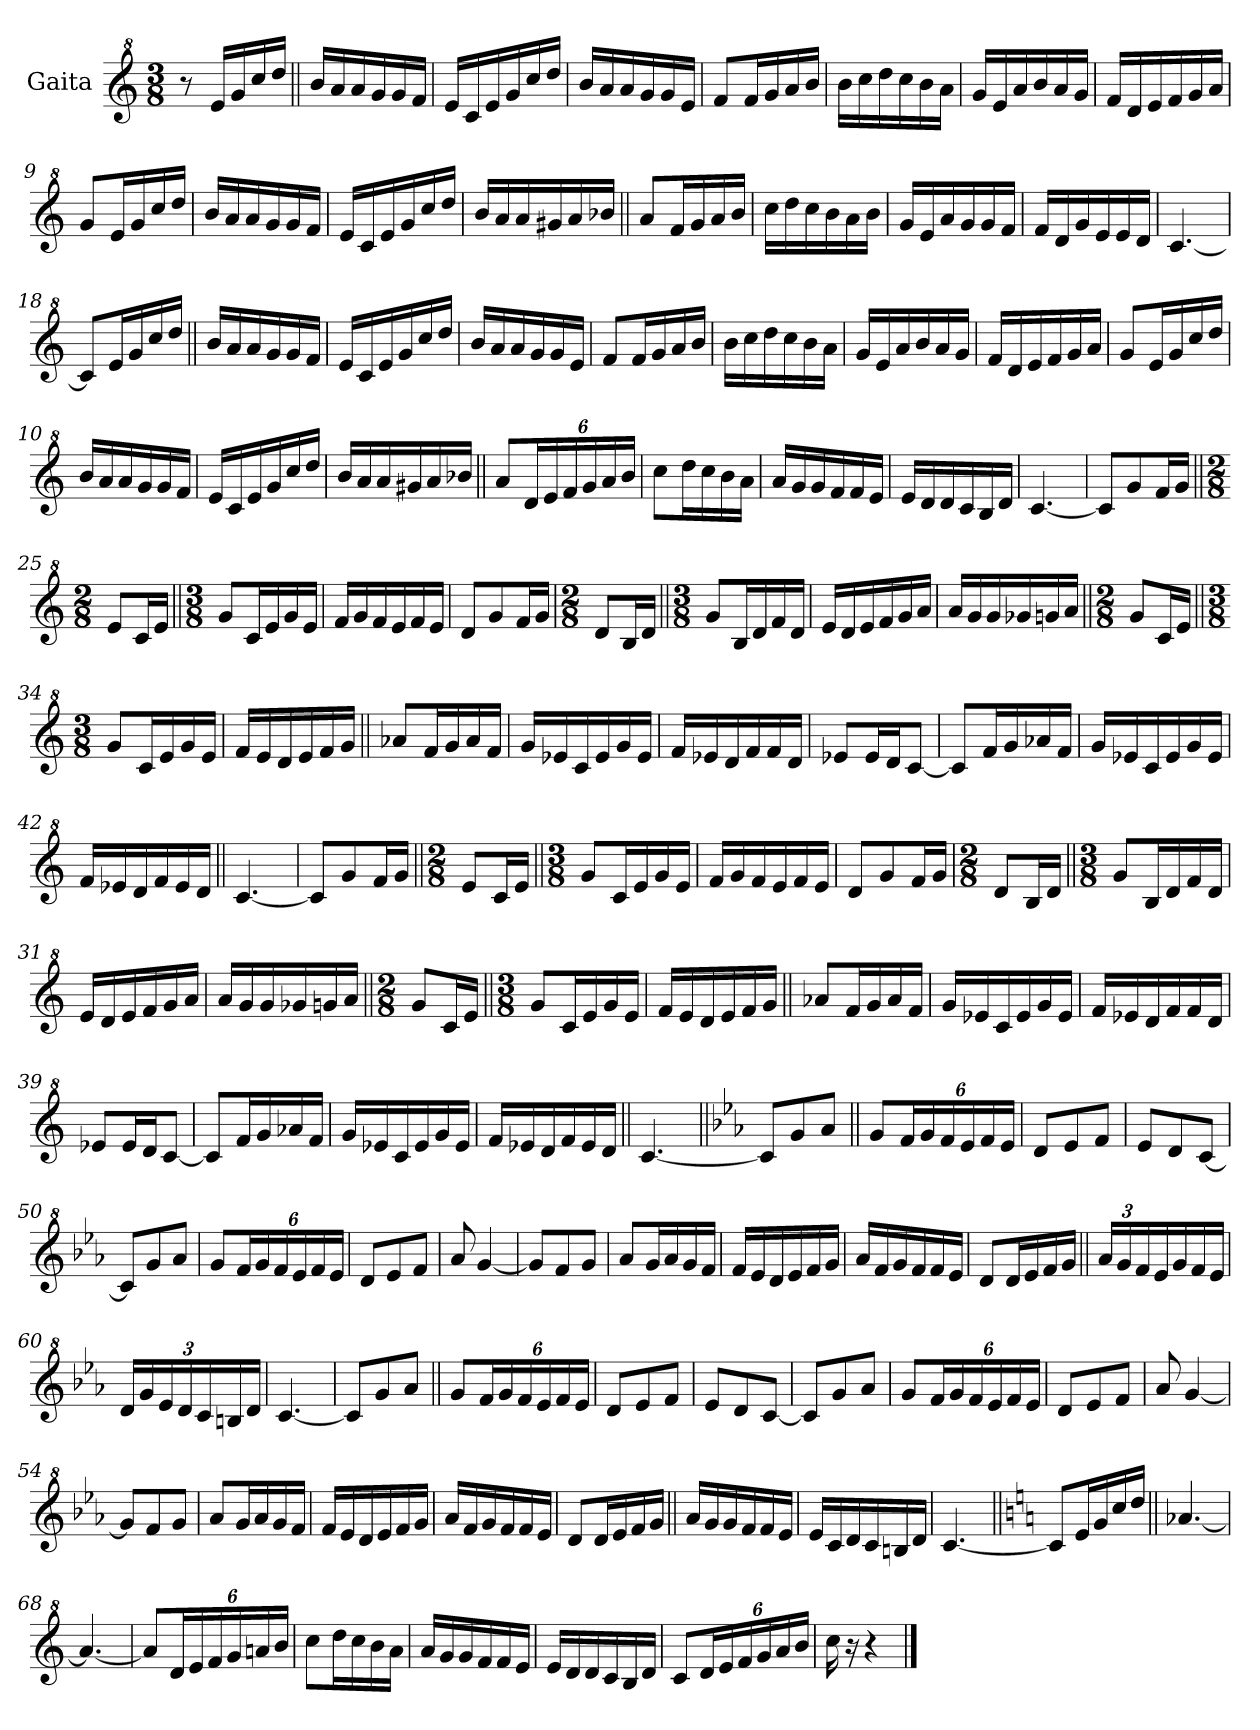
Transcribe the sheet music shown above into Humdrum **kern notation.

**kern
*part1
*staff1
*I"Gaita
*clefG^2
*k[]
*M3/8
*MM123
=1
8r
16ee/LL
16gg/
16ccc/
16ddd/JJ
=2||
16bb/LL
16aa/
16aa/
16gg/
16gg/
16ff/JJ
=3
16ee/LL
16cc/
16ee/
16gg/
16ccc/
16ddd/JJ
=4
16bb/LL
16aa/
16aa/
16gg/
16gg/
16ee/JJ
=5
8ff/L
16ff/L
16gg/
16aa/
16bb/JJ
=6
16bb\LL
16ccc\
16ddd\
16ccc\
16bb\
16aa\JJ
=7
16gg/LL
16ee/
16aa/
16bb/
16aa/
16gg/JJ
!!LO:LB:g=z
=8
16ff/LL
16dd/
16ee/
16ff/
16gg/
16aa/JJ
=9
8gg/L
16ee/L
16gg/
16ccc/
16ddd/JJ
=10
16bb/LL
16aa/
16aa/
16gg/
16gg/
16ff/JJ
=11
16ee/LL
16cc/
16ee/
16gg/
16ccc/
16ddd/JJ
=12
16bb/LL
16aa/
16aa/
16gg#X/
16aa/
16bb-X/JJ
=13||
8aa/L
16ff/L
16gg/
16aa/
16bb/JJ
=14
16ccc\LL
16ddd\
16ccc\
16bb\
16aa\
16bb\JJ
!!LO:LB:g=z
=15
16gg/LL
16ee/
16aa/
16gg/
16gg/
16ff/JJ
=16
16ff/LL
16dd/
16gg/
16ee/
16ee/
16dd/JJ
=17
[4.cc/
=18
8cc/L]
16ee/L
16gg/
16ccc/
16ddd/JJ
=2||
16bb/LL
16aa/
16aa/
16gg/
16gg/
16ff/JJ
=3
16ee/LL
16cc/
16ee/
16gg/
16ccc/
16ddd/JJ
=4
16bb/LL
16aa/
16aa/
16gg/
16gg/
16ee/JJ
=5
8ff/L
16ff/L
16gg/
16aa/
16bb/JJ
=6
16bb\LL
16ccc\
16ddd\
16ccc\
16bb\
16aa\JJ
=7
16gg/LL
16ee/
16aa/
16bb/
16aa/
16gg/JJ
!!LO:LB:g=z
=8
16ff/LL
16dd/
16ee/
16ff/
16gg/
16aa/JJ
=9
8gg/L
16ee/L
16gg/
16ccc/
16ddd/JJ
=10
16bb/LL
16aa/
16aa/
16gg/
16gg/
16ff/JJ
=11
16ee/LL
16cc/
16ee/
16gg/
16ccc/
16ddd/JJ
=12
16bb/LL
16aa/
16aa/
16gg#X/
16aa/
16bb-X/JJ
=19||
8aa/L
*Xbrackettup
24dd/L
24ee/
24ff/
24gg/
24aa/
24bb/JJ
=20
8ccc\L
16ddd\L
16ccc\
16bb\
16aa\JJ
=21
16aa/LL
16gg/
16gg/
16ff/
16ff/
16ee/JJ
=22
16ee/LL
16dd/
16dd/
16cc/
16b/
16dd/JJ
!!LO:LB:g=z
=23
[4.cc/
=24
8cc/L]
8gg/
16ff/L
16gg/JJ
=25||
*M2/8
8ee/L
16cc/L
16ee/JJ
=26||
*M3/8
8gg/L
16cc/L
16ee/
16gg/
16ee/JJ
=27
16ff/LL
16gg/
16ff/
16ee/
16ff/
16ee/JJ
=28
8dd/L
8gg/
16ff/L
16gg/JJ
=29
*M2/8
8dd/L
16b/L
16dd/JJ
=30||
*M3/8
8gg/L
16b/L
16dd/
16ff/
16dd/JJ
=31
16ee/LL
16dd/
16ee/
16ff/
16gg/
16aa/JJ
!!LO:LB:g=z
=32
16aa/LL
16gg/
16gg/
16gg-X/
16ggn/
16aa/JJ
=33||
*M2/8
8gg/L
16cc/L
16ee/JJ
=34||
*M3/8
8gg/L
16cc/L
16ee/
16gg/
16ee/JJ
=35
16ff/LL
16ee/
16dd/
16ee/
16ff/
16gg/JJ
=36||
8aa-X/L
16ff/L
16gg/
16aa-/
16ff/JJ
=37
16gg/LL
16ee-X/
16cc/
16ee-/
16gg/
16ee-/JJ
=38
16ff/LL
16ee-X/
16dd/
16ff/
16ff/
16dd/JJ
!!LO:LB:g=z
=39
8ee-X/L
16ee-/L
16dd/J
[8cc/J
=40
8cc/L]
16ff/L
16gg/
16aa-X/
16ff/JJ
=41
16gg/LL
16ee-X/
16cc/
16ee-/
16gg/
16ee-/JJ
=42
16ff/LL
16ee-X/
16dd/
16ff/
16ee-/
16dd/JJ
=43||
[4.cc/
=44
8cc/L]
8gg/
16ff/L
16gg/JJ
=25||
*M2/8
8ee/L
16cc/L
16ee/JJ
=26||
*M3/8
8gg/L
16cc/L
16ee/
16gg/
16ee/JJ
=27
16ff/LL
16gg/
16ff/
16ee/
16ff/
16ee/JJ
=28
8dd/L
8gg/
16ff/L
16gg/JJ
=29
*M2/8
8dd/L
16b/L
16dd/JJ
=30||
*M3/8
8gg/L
16b/L
16dd/
16ff/
16dd/JJ
=31
16ee/LL
16dd/
16ee/
16ff/
16gg/
16aa/JJ
!!LO:LB:g=z
=32
16aa/LL
16gg/
16gg/
16gg-X/
16ggn/
16aa/JJ
=33||
*M2/8
8gg/L
16cc/L
16ee/JJ
=34||
*M3/8
8gg/L
16cc/L
16ee/
16gg/
16ee/JJ
=35
16ff/LL
16ee/
16dd/
16ee/
16ff/
16gg/JJ
=36||
8aa-X/L
16ff/L
16gg/
16aa-/
16ff/JJ
=37
16gg/LL
16ee-X/
16cc/
16ee-/
16gg/
16ee-/JJ
=38
16ff/LL
16ee-X/
16dd/
16ff/
16ff/
16dd/JJ
!!LO:LB:g=z
=39
8ee-X/L
16ee-/L
16dd/J
[8cc/J
=40
8cc/L]
16ff/L
16gg/
16aa-X/
16ff/JJ
=41
16gg/LL
16ee-X/
16cc/
16ee-/
16gg/
16ee-/JJ
=42
16ff/LL
16ee-X/
16dd/
16ff/
16ee-/
16dd/JJ
=45||
[4.cc/
=46||
*k[b-e-a-]
8cc/L]
8gg/
8aa-/J
!!LO:LB:g=z
=47||
8gg/L
24ff/L
24gg/
24ff/
24ee-/
24ff/
24ee-/JJ
=48
8dd/L
8ee-/
8ff/J
=49
8ee-/L
8dd/
[8cc/J
=50
8cc/L]
8gg/
8aa-/J
=51
8gg/L
24ff/L
24gg/
24ff/
24ee-/
24ff/
24ee-/JJ
=52
8dd/L
8ee-/
8ff/J
=53
8aa-/
[4gg/
=54
8gg/L]
8ff/
8gg/J
=55
8aa-/L
16gg/L
16aa-/
16gg/
16ff/JJ
!!LO:LB:g=z
=56
16ff/LL
16ee-/
16dd/
16ee-/
16ff/
16gg/JJ
=57
16aa-/LL
16ff/
16gg/
16ff/
16ff/
16ee-/JJ
=58
8dd/L
16dd/L
16ee-/
16ff/
16gg/JJ
=59||
24aa-/LL
24gg/
24ff/
16ee-/
16gg/
16ff/
16ee-/JJ
=60
16dd/LL
16gg/
24ee-/
24dd/
24cc/
16bn/
16dd/JJ
=61
[4.cc/
=62
8cc/L]
8gg/
8aa-/J
!!LO:LB:g=z
=47||
8gg/L
24ff/L
24gg/
24ff/
24ee-/
24ff/
24ee-/JJ
=48
8dd/L
8ee-/
8ff/J
=49
8ee-/L
8dd/
[8cc/J
=50
8cc/L]
8gg/
8aa-/J
=51
8gg/L
24ff/L
24gg/
24ff/
24ee-/
24ff/
24ee-/JJ
=52
8dd/L
8ee-/
8ff/J
=53
8aa-/
[4gg/
=54
8gg/L]
8ff/
8gg/J
=55
8aa-/L
16gg/L
16aa-/
16gg/
16ff/JJ
!!LO:LB:g=z
=56
16ff/LL
16ee-/
16dd/
16ee-/
16ff/
16gg/JJ
=57
16aa-/LL
16ff/
16gg/
16ff/
16ff/
16ee-/JJ
=58
8dd/L
16dd/L
16ee-/
16ff/
16gg/JJ
=63||
16aa-/LL
16gg/
16gg/
16ff/
16ff/
16ee-/JJ
!!LO:LB:g=z
=64
16ee-/LL
16cc/
16dd/
16cc/
16bn/
16dd/JJ
=65
[4.cc/
=66||
*k[]
8cc/L]
16ee/L
16gg/
16ccc/
16ddd/JJ
=67||
[4.aa-X/
=68
4.aa-/_
=69
8aa-/L]
24dd/L
24ee/
24ff/
24gg/
24aan/
24bb/JJ
=70
8ccc\L
16ddd\L
16ccc\
16bb\
16aa\JJ
=71
16aa/LL
16gg/
16gg/
16ff/
16ff/
16ee/JJ
!!LO:LB:g=z
=72
16ee/LL
16dd/
16dd/
16cc/
16b/
16dd/JJ
=73
8cc/L
24dd/L
24ee/
24ff/
24gg/
24aa/
24bb/JJ
=74
16ccc\
16r
4r
==
*-
